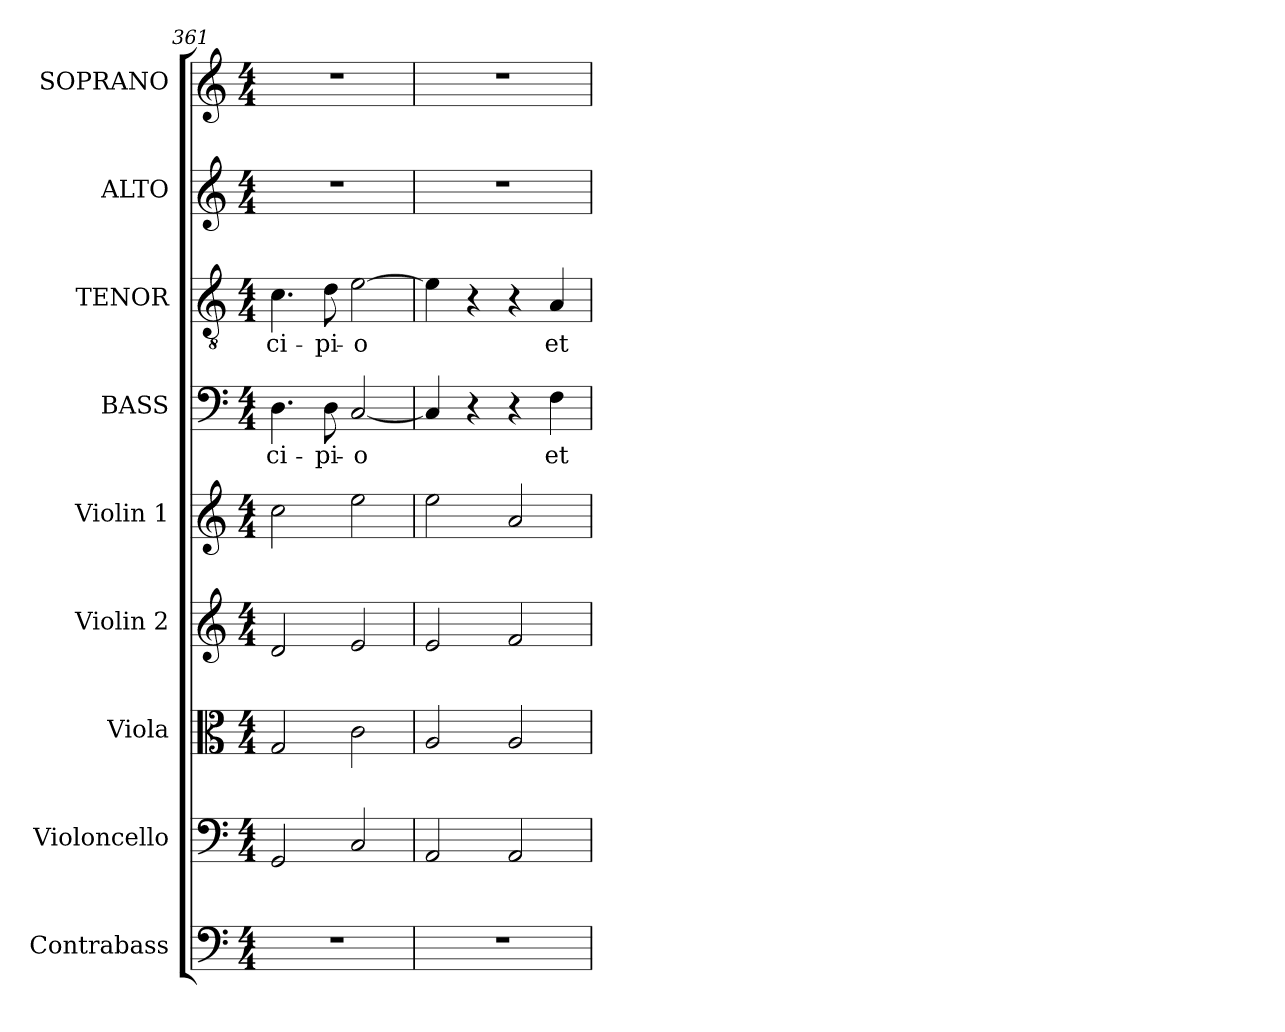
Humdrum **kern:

**kern	**kern	**kern	**kern	**kern	**kern	**text	**kern	**text	**kern	**kern
*part9	*part8	*part7	*part6	*part5	*part4	*part4	*part3	*part3	*part2	*part1
*staff9	*staff8	*staff7	*staff6	*staff5	*staff4	*staff4	*staff3	*staff3	*staff2	*staff1
*I"Contrabass	*I"Violoncello	*I"Viola	*I"Violin 2	*I"Violin 1	*I"BASS	*	*I"TENOR	*	*I"ALTO	*I"SOPRANO
*I'Cb.	*I'Vc.	*I'Vla.	*I'Vln. 2	*I'Vln. 1	*I'B.	*	*I'T.	*	*I'A.	*I'S.
*clefF4	*clefF4	*clefC3	*clefG2	*clefG2	*clefF4	*	*clefGv2	*	*clefG2	*clefG2
*ITrd7c12	*	*	*	*	*	*	*ITrd7c12	*	*	*
*k[]	*k[]	*k[]	*k[]	*k[]	*k[]	*	*k[]	*	*k[]	*k[]
*C:	*C:	*C:	*C:	*C:	*C:	*	*C:	*	*C:	*C:
*M4/4	*M4/4	*M4/4	*M4/4	*M4/4	*M4/4	*	*M4/4	*	*M4/4	*M4/4
=361	=361	=361	=361	=361	=361	=361	=361	=361	=361	=361
!	!	!	!	!	!	!LO:LY:b:color=#000000	!	!	!	!
!	!	!	!	!	!	!	!	!LO:LY:b:color=#000000	!	!
1r	2GGi/	2Gi/	2di/	2cci\	4.Di\	-ci-	4.Ci\	-ci-	1r	1r
!	!	!	!	!	!	!LO:LY:b:color=#000000	!	!	!	!
!	!	!	!	!	!	!	!	!LO:LY:b:color=#000000	!	!
.	.	.	.	.	8Di\	-pi-	8Di\	-pi-	.	.
!	!	!	!	!	!	!LO:LY:b:color=#000000	!	!	!	!
!	!	!	!	!	!	!	!	!LO:LY:b:color=#000000	!	!
.	2Ci/	2ci\	2ei/	2eei\	[<2Ci/	-o	[>2Ei\	-o	.	.
=362	=362	=362	=362	=362	=362	=362	=362	=362	=362	=362
1r	2AAi/	2Ai/	2ei/	2eei\	4Ci/]	.	4Ei\]	.	1r	1r
.	.	.	.	.	4r	.	4r	.	.	.
.	2AAi/	2Ai/	2fi/	2ai/	4r	.	4r	.	.	.
!	!	!	!	!	!	!LO:LY:b:color=#000000	!	!	!	!
!	!	!	!	!	!	!	!	!LO:LY:b:color=#000000	!	!
.	.	.	.	.	4Fi\	et	4AAi/	et	.	.
=	=	=	=	=	=	=	=	=	=	=
*-	*-	*-	*-	*-	*-	*-	*-	*-	*-	*-
